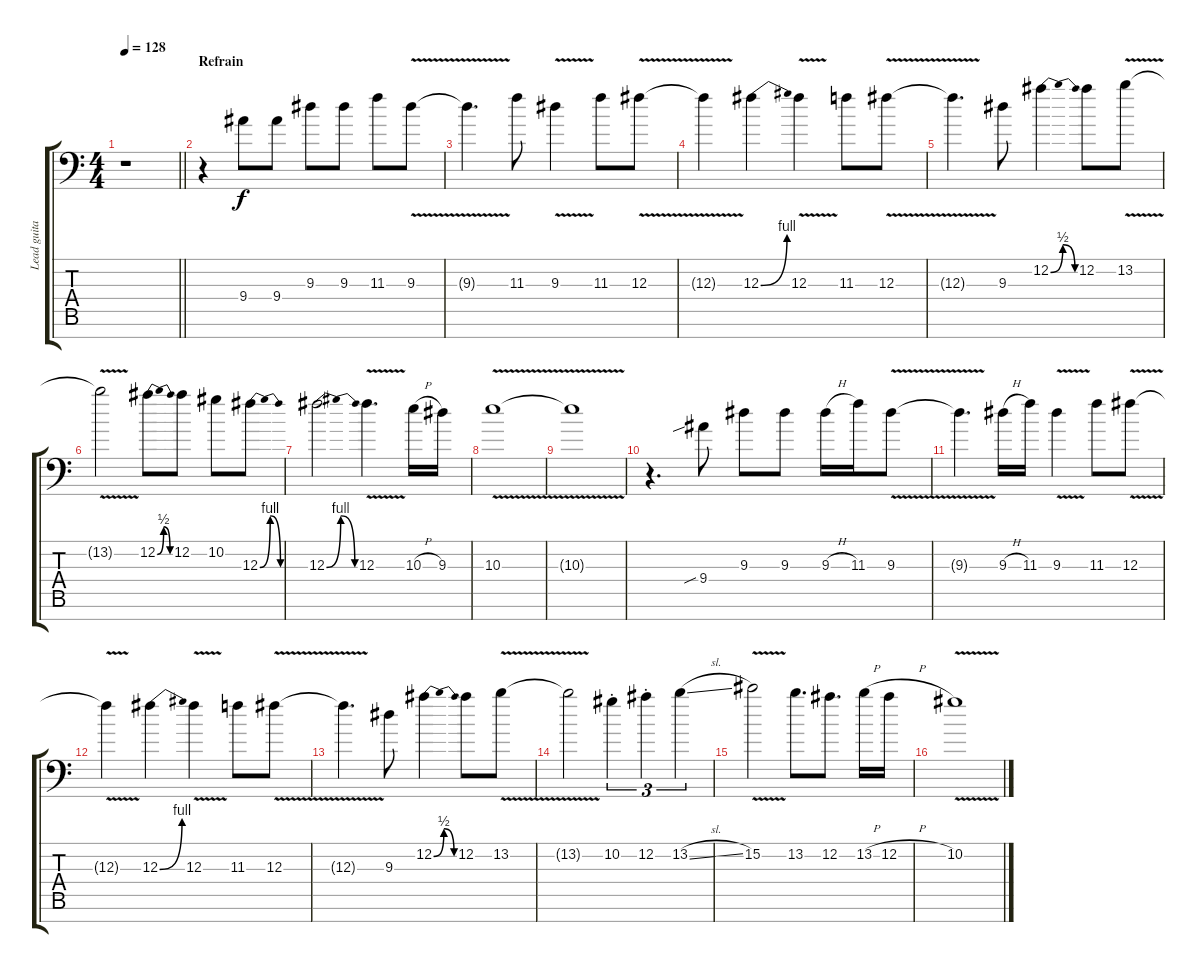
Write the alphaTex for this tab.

\track ("Lead guitar 2" "Lead guita") {instrument overdrivenguitar}
\staff {score tabs}
\tuning (Eb4 Bb3 Gb3 Db3 Ab2 Eb2 Bb1) {hide}
\ts (4 4)
\tempo 128
\clef f4
\barLineRight lightlight
\ks c
r.1{dy f} |
\section ("" "Refrain")
r.4 9.4.8 9.4.8 9.3.8 9.3.8 11.3.8 9.3{v}.8 |
9.3{t}.4{d} 11.3.8 9.3{v}.4 11.3.8 12.3{v}.8 |
12.3{t}.4 12.3{be (bend 0 0 60 4)}.4 12.3{v}.4 11.3.8 12.3{v}.8 |
12.3{t}.4{d} 9.3.8 12.2{be (bendrelease 0 0 15 2 45 2 60 0)}.4 12.2.8 13.2{v}.8 |
13.2{t}.2 12.2{be (bendrelease 0 0 30 2 45 2 60 0)}.8 12.2.8 10.2.8 12.3{be (bendrelease 0 0 15 4 45 4 60 0)}.8 |
12.3{be (bendrelease 0 0 15 4 45 4 60 0)}.2 12.3{v}.4{d} 10.3{h}.16 9.3.16 |
10.3{v}.1 |
10.3{t}.1 |
r.4{d} 9.4{sib}.8 9.3.8 9.3.8 9.3{h}.16 11.3.16 9.3{v}.8 |
9.3{t}.4{d} 9.3{h}.16 11.3.16 9.3{v}.4 11.3.8 12.3{v}.8 |
12.3{t}.4 12.3{be (bend 0 0 60 4)}.4 12.3{v}.4 11.3.8 12.3{v}.8 |
12.3{t}.4{d} 9.3.8 12.2{be (bendrelease 0 0 15 2 45 2 60 0)}.4 12.2.8 13.2{v}.8 |
13.2{t}.2 10.2{st}.4{tu (3 2)} 12.2{st}.4{tu (3 2)} 13.2{sl}.4{tu (3 2)} |
15.2{v}.2 13.2.8{d} 12.2.8{d} 13.2{h}.16 12.2{h}.16 |
10.2{v}.1
